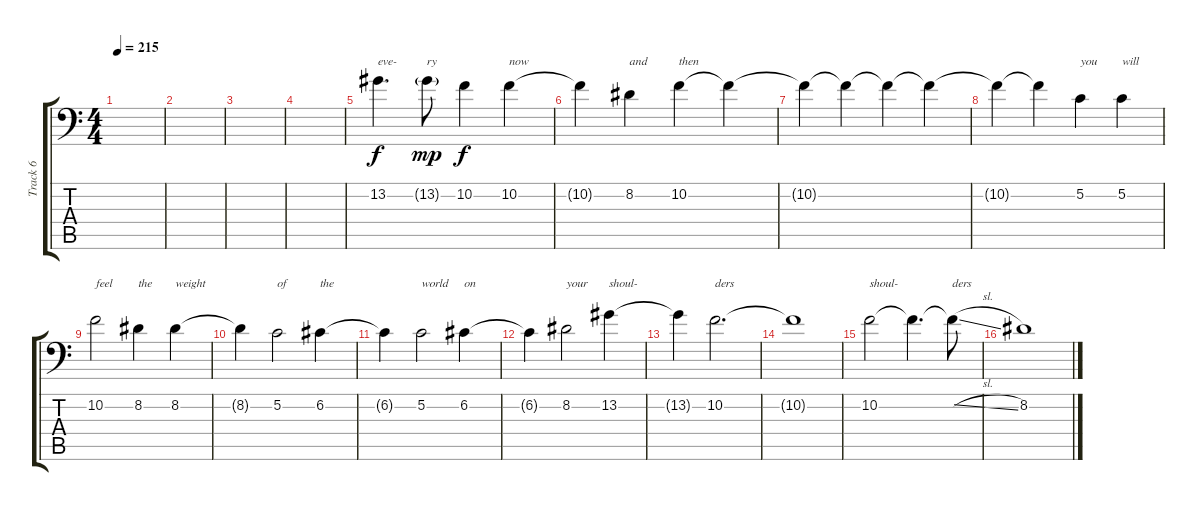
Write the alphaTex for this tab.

\track ("Track 6" "Track 6") {instrument bassoon}
\staff {score tabs}
\tuning (C4 G3 Eb3 Bb2 F2 Bb1) {hide}
\ts (4 4)
\tempo 215
\clef f4
\ks c
|
|
|
|
13.2.4{d txt "eve-"} 13.2{g}.8{txt "ry" dy mp} 10.2.4{dy f} 10.2.4{txt "now"} |
10.2{t}.4 8.2.4{txt "and"} 10.2.4{txt "then"} 10.2{t}.4 |
10.2{t}.4 10.2{t}.4 10.2{t}.4 10.2{t}.4 |
10.2{t}.4 10.2{t}.4 5.2.4{txt "you"} 5.2.4{txt "will"} |
10.2.2{txt "feel"} 8.2.4{txt "the"} 8.2.4{txt "weight"} |
8.2{t}.4 5.2.2{txt "of"} 6.2.4{txt "the"} |
6.2{t}.4 5.2.2{txt "world"} 6.2.4{txt "on"} |
6.2{t}.4 8.2.2{txt "your"} 13.2.4{txt "shoul-"} |
13.2{t}.4 10.2.2{d txt "ders"} |
10.2{t}.1 |
10.2.2{txt "shoul-"} 10.2{t}.4{d} 10.2{sl t}.8{txt "ders"} |
8.2.1
